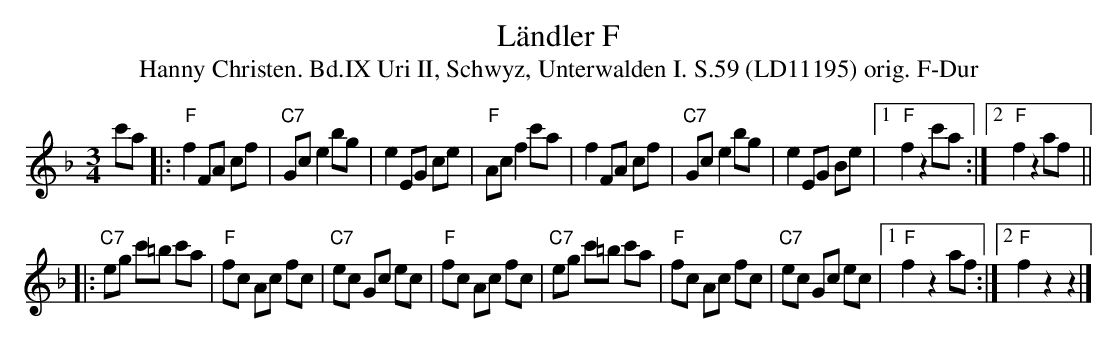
X:1
T: Ländler F
T:Hanny Christen. Bd.IX Uri II, Schwyz, Unterwalden I. S.59 (LD11195) orig. F-Dur
M:3/4
L:1/8
K:F
c'a |: "F"f2 FA cf | "C7"Gc e2 bg | e2 EG ce | "F"Ac f2 c'a | f2 FA cf | "C7"Gc e2 bg | e2 EG Be |1 "F"f2z2 c'a :|2 "F"f2z2 af ||
|: "C7"eg c'=b c'a | "F"fc Ac fc | "C7"ec Gc ec | "F"fc Ac fc | "C7"eg c'=b c'a | "F"fc Ac fc | "C7"ec Gc ec |1 "F"f2z2af :|2 "F"f2z2z2 |]
